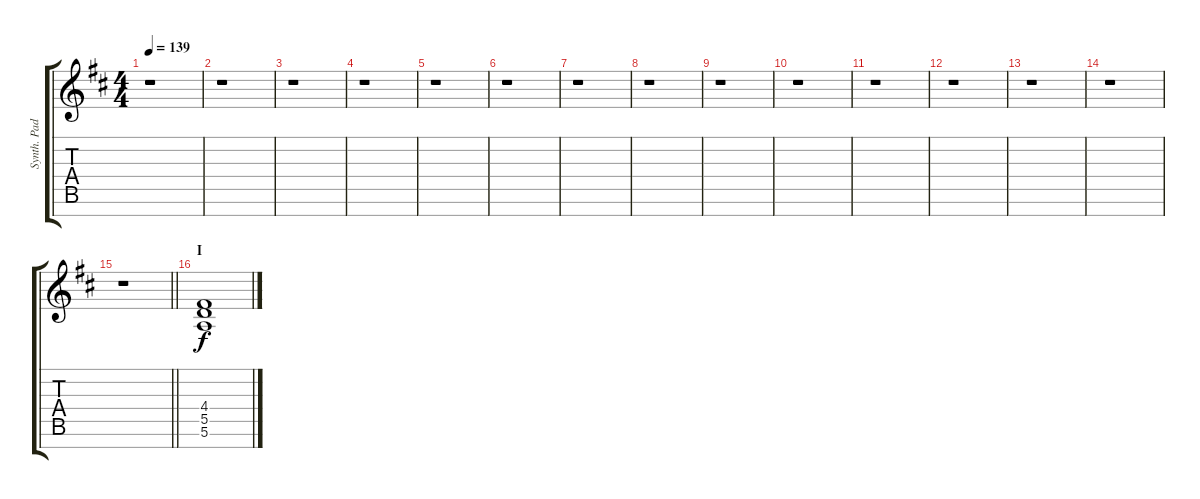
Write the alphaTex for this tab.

\track ("Synth. Pad I" "Synth. Pad") {instrument pad2warm}
\staff {score tabs}
\tuning (E5 B4 G4 D4 A3 E3 B2) {hide}
\ts (4 4)
\tempo 139
\clef g2
\ks d
r.1{dy f} |
r.1 |
r.1 |
r.1 |
r.1 |
r.1 |
r.1 |
r.1 |
r.1 |
r.1 |
r.1 |
r.1 |
r.1 |
r.1 |
\barLineRight lightlight
r.1 |
\section ("" "I")
(4.4 5.5 5.6).1
